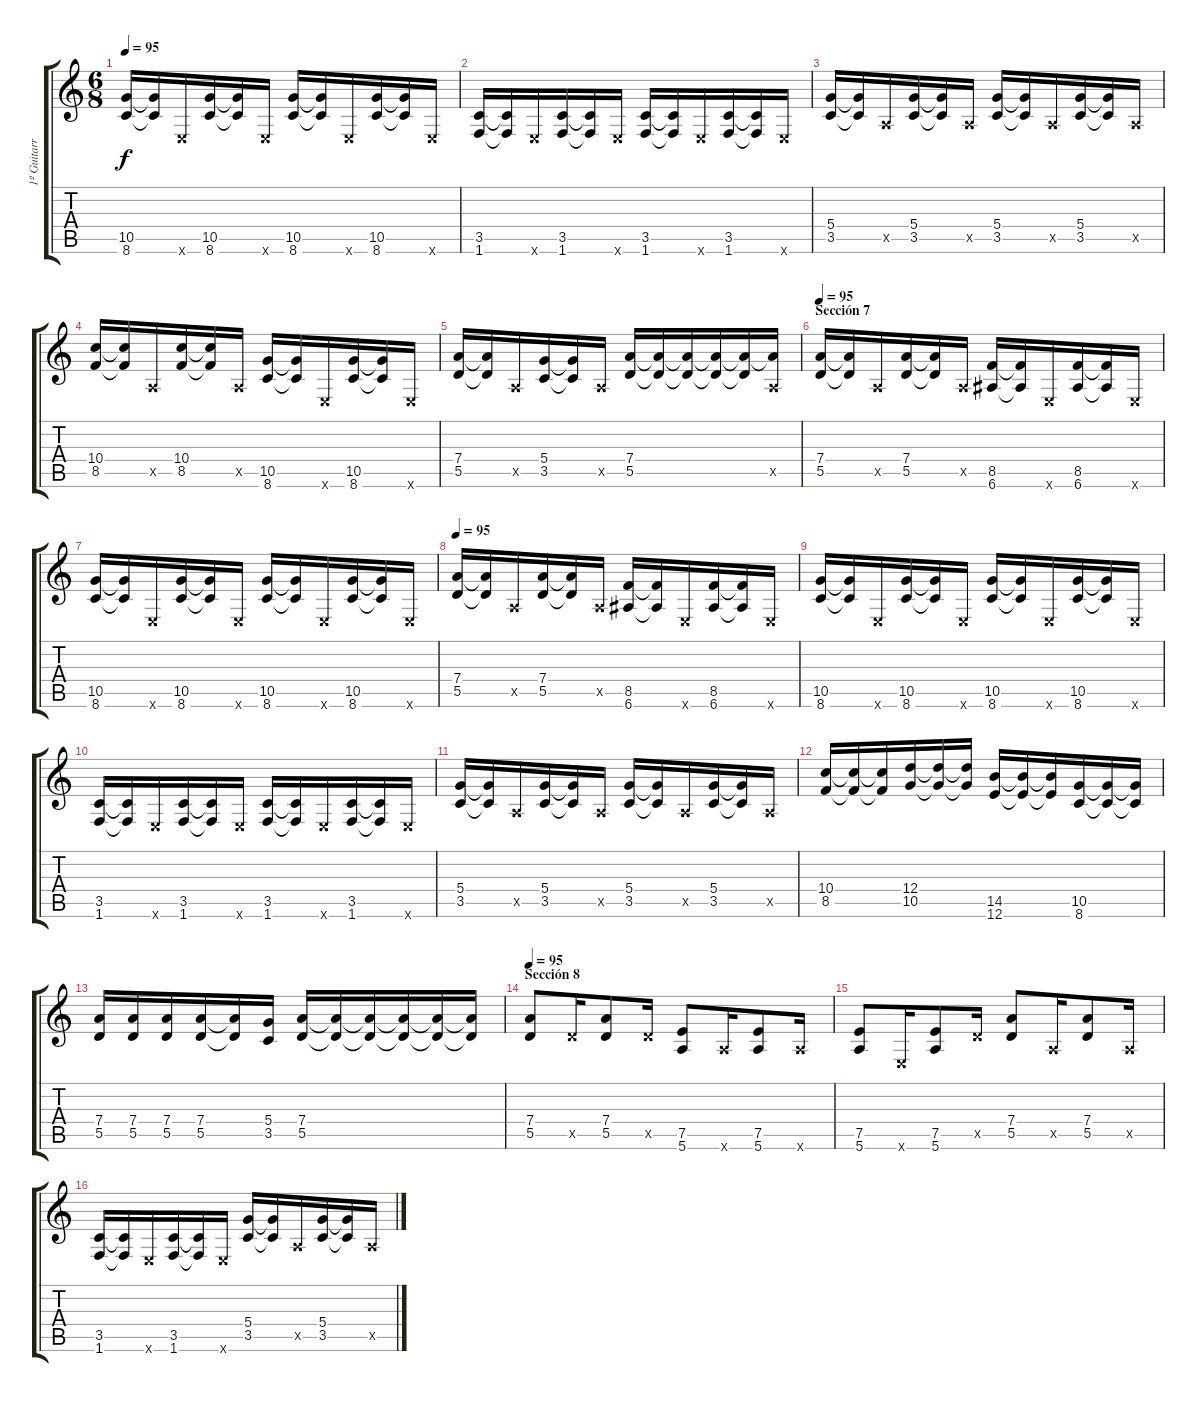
\track ("1º Guitarra" "1º Guitarr") {instrument overdrivenguitar}
\staff {score tabs}
\tuning (E4 B3 G3 D3 A2 E2) {hide}
\ts (6 8)
\tempo 95
\clef g2
\ks c
(10.5 8.6).16{dy f} (10.5{t} 8.6{t}).16 0.6{x}.16 (10.5 8.6).16 (10.5{t} 8.6{t}).16 0.6{x}.16 (10.5 8.6).16 (10.5{t} 8.6{t}).16 0.6{x}.16 (10.5 8.6).16 (10.5{t} 8.6{t}).16 0.6{x}.16 |
(3.5 1.6).16 (3.5{t} 1.6{t}).16 0.6{x}.16 (3.5 1.6).16 (3.5{t} 1.6{t}).16 0.6{x}.16 (3.5 1.6).16 (3.5{t} 1.6{t}).16 0.6{x}.16 (3.5 1.6).16 (3.5{t} 1.6{t}).16 0.6{x}.16 |
(5.4 3.5).16 (5.4{t} 3.5{t}).16 0.5{x}.16 (5.4 3.5).16 (5.4{t} 3.5{t}).16 0.5{x}.16 (5.4 3.5).16 (5.4{t} 3.5{t}).16 0.5{x}.16 (5.4 3.5).16 (5.4{t} 3.5{t}).16 0.5{x}.16 |
(10.4 8.5).16 (10.4{t} 8.5{t}).16 0.5{x}.16 (10.4 8.5).16 (10.4{t} 8.5{t}).16 0.5{x}.16 (10.5 8.6).16 (10.5{t} 8.6{t}).16 0.6{x}.16 (10.5 8.6).16 (10.5{t} 8.6{t}).16 0.6{x}.16 |
(7.4 5.5).16 (7.4{t} 5.5{t}).16 0.5{x}.16 (5.4 3.5).16 (5.4{t} 3.5{t}).16 0.5{x}.16 (7.4 5.5).16 (7.4{t} 5.5{t}).16 (7.4{t} 5.5{t}).16 (7.4{t} 5.5{t}).16 (7.4{t} 5.5{t}).16 (7.4{t} 0.5{x}).16 |
\section ("" "Sección 7")
\tempo 95
(7.4 5.5).16 (7.4{t} 5.5{t}).16 0.5{x}.16 (7.4 5.5).16 (7.4{t} 5.5{t}).16 0.5{x}.16 (8.5 6.6).16 (8.5{t} 6.6{t}).16 0.6{x}.16 (8.5 6.6).16 (8.5{t} 6.6{t}).16 0.6{x}.16 |
(10.5 8.6).16 (10.5{t} 8.6{t}).16 0.6{x}.16 (10.5 8.6).16 (10.5{t} 8.6{t}).16 0.6{x}.16 (10.5 8.6).16 (10.5{t} 8.6{t}).16 0.6{x}.16 (10.5 8.6).16 (10.5{t} 8.6{t}).16 0.6{x}.16 |
\tempo 95
(7.4 5.5).16 (7.4{t} 5.5{t}).16 0.5{x}.16 (7.4 5.5).16 (7.4{t} 5.5{t}).16 0.5{x}.16 (8.5 6.6).16 (8.5{t} 6.6{t}).16 0.6{x}.16 (8.5 6.6).16 (8.5{t} 6.6{t}).16 0.6{x}.16 |
(10.5 8.6).16 (10.5{t} 8.6{t}).16 0.6{x}.16 (10.5 8.6).16 (10.5{t} 8.6{t}).16 0.6{x}.16 (10.5 8.6).16 (10.5{t} 8.6{t}).16 0.6{x}.16 (10.5 8.6).16 (10.5{t} 8.6{t}).16 0.6{x}.16 |
(3.5 1.6).16 (3.5{t} 1.6{t}).16 0.6{x}.16 (3.5 1.6).16 (3.5{t} 1.6{t}).16 0.6{x}.16 (3.5 1.6).16 (3.5{t} 1.6{t}).16 0.6{x}.16 (3.5 1.6).16 (3.5{t} 1.6{t}).16 0.6{x}.16 |
(5.4 3.5).16 (5.4{t} 3.5{t}).16 0.5{x}.16 (5.4 3.5).16 (5.4{t} 3.5{t}).16 0.5{x}.16 (5.4 3.5).16 (5.4{t} 3.5{t}).16 0.5{x}.16 (5.4 3.5).16 (5.4{t} 3.5{t}).16 0.5{x}.16 |
(10.4 8.5).16 (10.4{t} 8.5{t}).16 (10.4{t} 8.5{t}).16 (12.4 10.5).16 (12.4{t} 10.5{t}).16 (12.4{t} 10.5{t}).16 (14.5 12.6).16 (14.5{t} 12.6{t}).16 (14.5{t} 12.6{t}).16 (10.5 8.6).16 (10.5{t} 8.6{t}).16 (10.5{t} 8.6{t}).16 |
(7.4 5.5).16 (7.4 5.5).16 (7.4 5.5).16 (7.4 5.5).16 (7.4{t} 5.5{t}).16 (5.4 3.5).16 (7.4 5.5).16 (7.4{t} 5.5{t}).16 (7.4{t} 5.5{t}).16 (7.4{t} 5.5{t}).16 (7.4{t} 5.5{t}).16 (7.4{t} 5.5{t}).16 |
\section ("" "Sección 8")
\tempo 95
(7.4 5.5).8{instrument overdrivenguitar} 5.5{x}.16 (7.4 5.5).8 5.5{x}.16 (7.5 5.6).8 5.6{x}.16 (7.5 5.6).8 5.6{x}.16 |
(7.5 5.6).8{instrument overdrivenguitar} 0.6{x}.16 (7.5 5.6).8 5.5{x}.16 (7.4 5.5).8 0.5{x}.16 (7.4 5.5).8 0.5{x}.16 |
(3.5 1.6).16 (3.5{t} 1.6{t}).16 0.6{x}.16 (3.5 1.6).16 (3.5{t} 1.6{t}).16 0.6{x}.16 (5.4 3.5).16 (5.4{t} 3.5{t}).16 0.5{x}.16 (5.4 3.5).16 (5.4{t} 3.5{t}).16 0.5{x}.16
